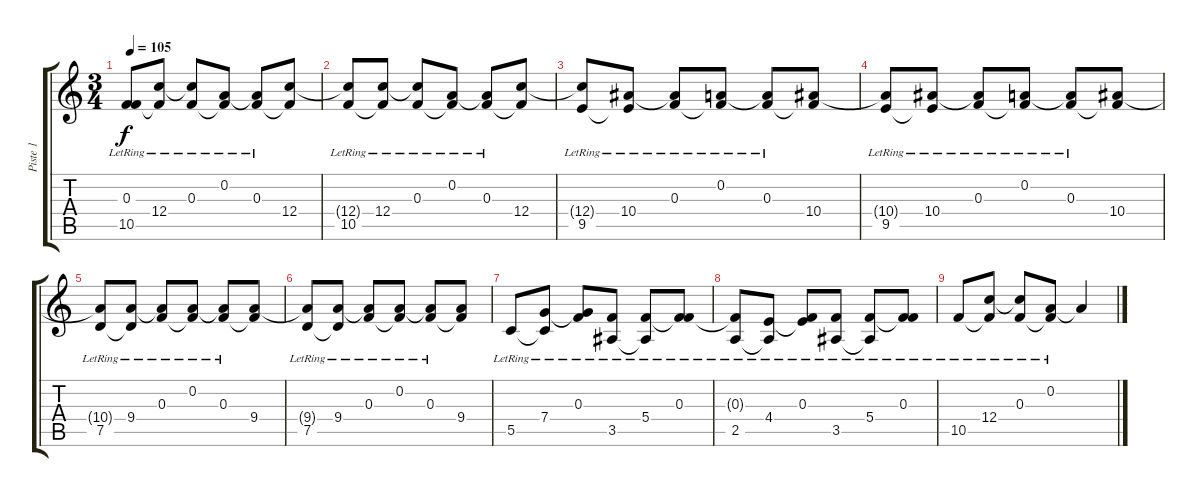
\track ("Piste 1" "Piste 1") {instrument electricguitarclean}
\staff {score tabs}
\tuning (D4 A3 F3 C3 G2 D2) {hide}
\ts (3 4)
\tempo 105
\clef g2
\ks c
(0.3{t} 10.5{lr}).8{dy f} (12.4{lr} 10.5{t}).8 (0.3{lr} 12.4{t}).8 (0.2{lr} 0.3{t}).8 (0.2{t} 0.3{lr}).8 (0.3{t} 12.4).8 |
(12.4{t} 10.5{lr}).8 (12.4{lr} 10.5{t}).8 (0.3{lr} 12.4{t}).8 (0.2{lr} 0.3{t}).8 (0.2{t} 0.3{lr}).8 (0.3{t} 12.4).8 |
(12.4{t} 9.5{lr}).8 (10.4{lr} 9.5{t}).8 (0.3{lr} 10.4{t}).8 (0.2{lr} 0.3{t}).8 (0.2{t} 0.3{lr}).8 (0.3{t} 10.4).8 |
(10.4{t} 9.5{lr}).8 (10.4{lr} 9.5{t}).8 (0.3{lr} 10.4{t}).8 (0.2{lr} 0.3{t}).8 (0.2{t} 0.3{lr}).8 (0.3{t} 10.4).8 |
(10.4{t} 7.5{lr}).8 (9.4{lr} 7.5{t}).8 (0.3{lr} 9.4{t}).8 (0.2{lr} 0.3{t}).8 (0.2{t} 0.3{lr}).8 (0.3{t} 9.4).8 |
(9.4{t} 7.5{lr}).8 (9.4{lr} 7.5{t}).8 (0.3{lr} 9.4{t}).8 (0.2{lr} 0.3{t}).8 (0.2{t} 0.3{lr}).8 (0.3{t} 9.4).8 |
5.5{lr}.8 (7.4{lr} 5.5{t}).8 (0.3{lr} 7.4{t}).8 (0.3{t} 3.5{lr}).8 (5.4{lr} 3.5{t}).8 (0.3{lr} 5.4{t}).8 |
(0.3{t} 2.5{lr}).8 (4.4{lr} 2.5{t}).8 (0.3{lr} 4.4{t}).8 (0.3{t} 3.5{lr}).8 (5.4{lr} 3.5{t}).8 (0.3{lr} 5.4{t}).8 |
10.5{lr}.8 (12.4{lr} 10.5{t}).8 (0.3{lr} 12.4{t}).8 (0.2{lr} 0.3{t}).8 0.2{t}.4
